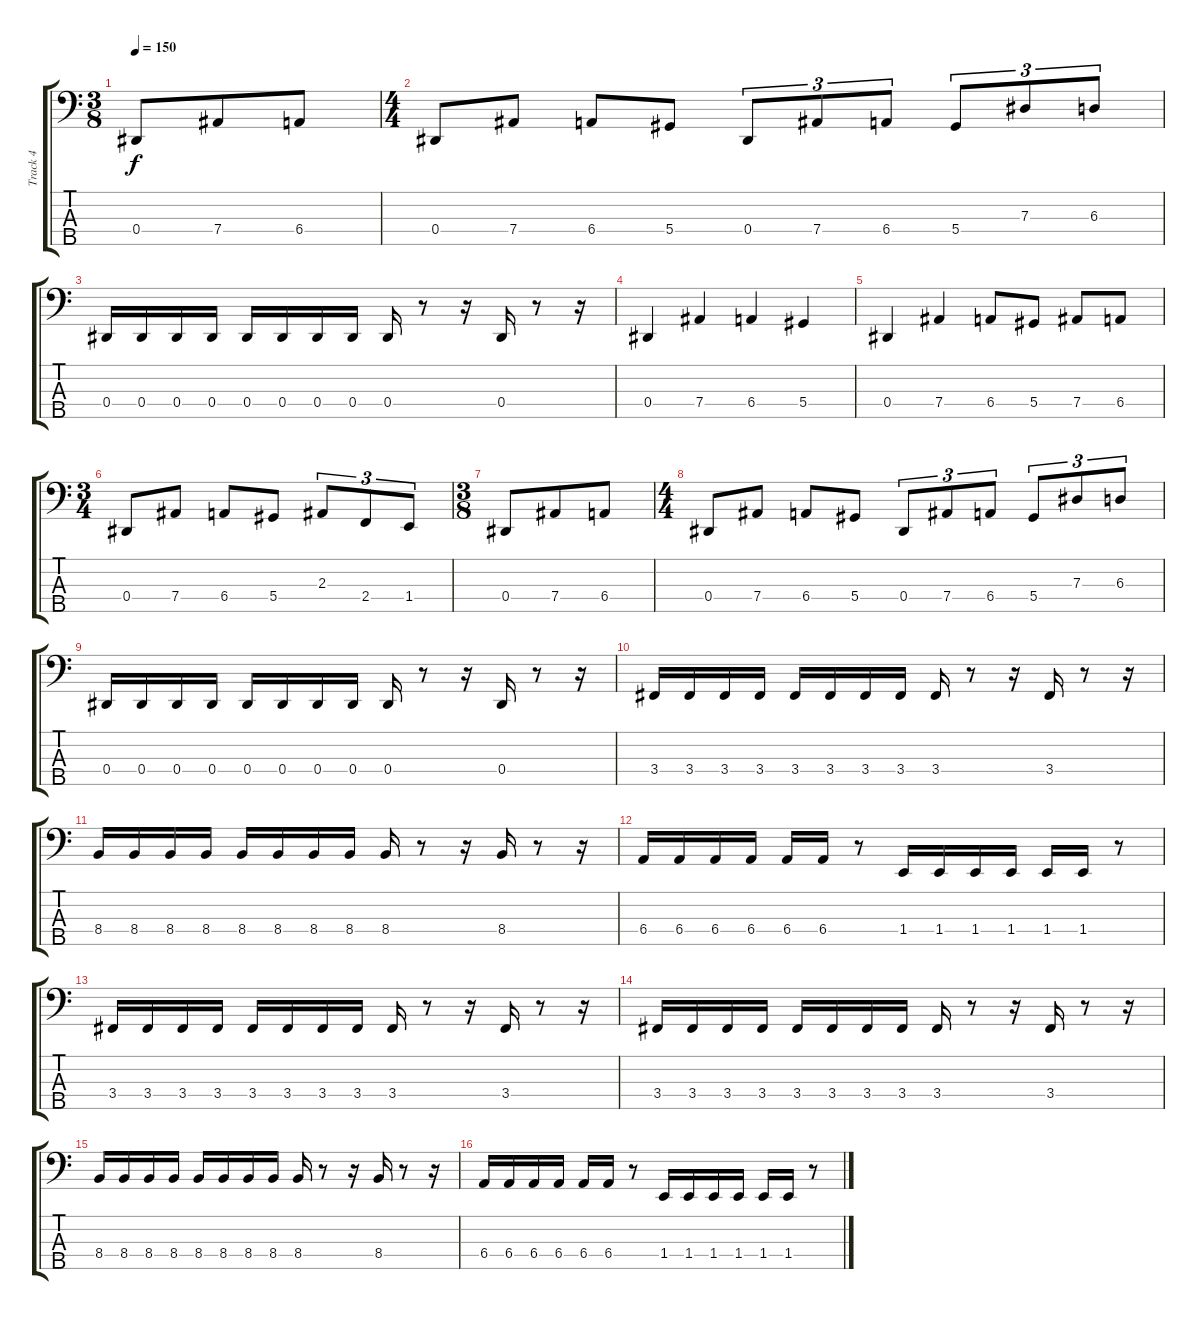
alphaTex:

\track ("Track 4" "Track 4") {instrument electricbassfinger}
\staff {score tabs}
\tuning (Gb2 Db2 Ab1 Eb1 Bb0) {hide}
\ts (3 8)
\tempo 150
\clef f4
\ks c
0.4.8{dy f} 7.4.8 6.4.8 |
\ts (4 4)
0.4.8 7.4.8 6.4.8 5.4.8 0.4.8{tu (3 2)} 7.4.8{tu (3 2)} 6.4.8{tu (3 2)} 5.4.8{tu (3 2)} 7.3.8{tu (3 2)} 6.3.8{tu (3 2)} |
0.4.16 0.4.16 0.4.16 0.4.16 0.4.16 0.4.16 0.4.16 0.4.16 0.4.16 r.8 r.16 0.4.16 r.8 r.16 |
0.4.4 7.4.4 6.4.4 5.4.4 |
0.4.4 7.4.4 6.4.8 5.4.8 7.4.8 6.4.8 |
\ts (3 4)
0.4.8 7.4.8 6.4.8 5.4.8 2.3.8{tu (3 2)} 2.4.8{tu (3 2)} 1.4.8{tu (3 2)} |
\ts (3 8)
0.4.8 7.4.8 6.4.8 |
\ts (4 4)
0.4.8 7.4.8 6.4.8 5.4.8 0.4.8{tu (3 2)} 7.4.8{tu (3 2)} 6.4.8{tu (3 2)} 5.4.8{tu (3 2)} 7.3.8{tu (3 2)} 6.3.8{tu (3 2)} |
0.4.16 0.4.16 0.4.16 0.4.16 0.4.16 0.4.16 0.4.16 0.4.16 0.4.16 r.8 r.16 0.4.16 r.8 r.16 |
3.4.16 3.4.16 3.4.16 3.4.16 3.4.16 3.4.16 3.4.16 3.4.16 3.4.16 r.8 r.16 3.4.16 r.8 r.16 |
8.4.16 8.4.16 8.4.16 8.4.16 8.4.16 8.4.16 8.4.16 8.4.16 8.4.16 r.8 r.16 8.4.16 r.8 r.16 |
6.4.16 6.4.16 6.4.16 6.4.16 6.4.16 6.4.16 r.8 1.4.16 1.4.16 1.4.16 1.4.16 1.4.16 1.4.16 r.8 |
3.4.16 3.4.16 3.4.16 3.4.16 3.4.16 3.4.16 3.4.16 3.4.16 3.4.16 r.8 r.16 3.4.16 r.8 r.16 |
3.4.16 3.4.16 3.4.16 3.4.16 3.4.16 3.4.16 3.4.16 3.4.16 3.4.16 r.8 r.16 3.4.16 r.8 r.16 |
8.4.16 8.4.16 8.4.16 8.4.16 8.4.16 8.4.16 8.4.16 8.4.16 8.4.16 r.8 r.16 8.4.16 r.8 r.16 |
6.4.16 6.4.16 6.4.16 6.4.16 6.4.16 6.4.16 r.8 1.4.16 1.4.16 1.4.16 1.4.16 1.4.16 1.4.16 r.8
